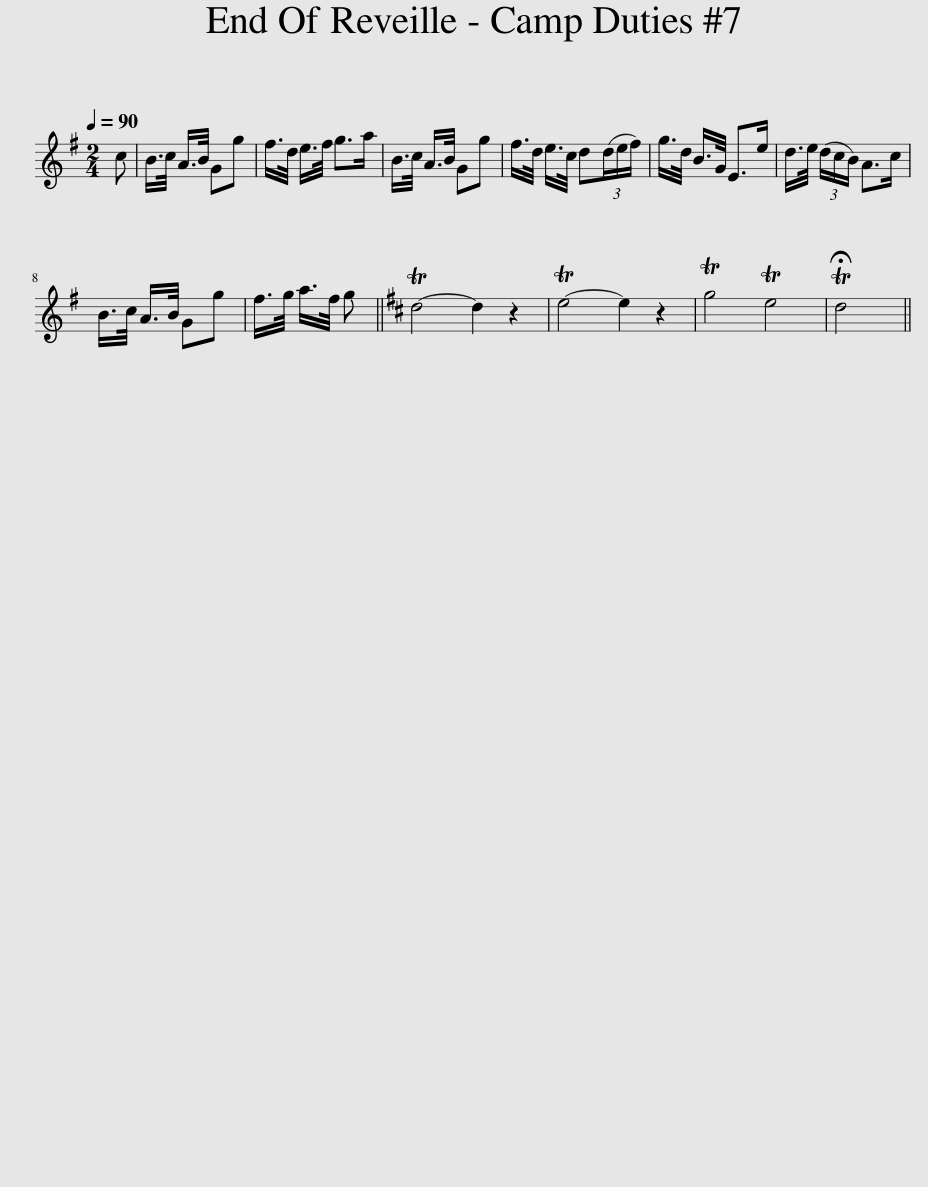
X:1
L:1/8
Q:1/4=90
M:2/4
I:linebreak $
K:none
V:1 treble transpose="20 "
V:1
[K:G] c | B/>c/ A/>B/ Gg | f/>d/ e/>f/ g>a | B/>c/ A/>B/ Gg | f/>d/ e/>c/ d(3(d/e/f/) | %5
 g/>d/ B/>G/ E>e | d/>e/ (3(d/c/B/) A>c |$ B/>c/ A/>B/ Gg | f/>g/ a/>f/ g ||[K:D] Td4- d2 z2 | %10
 Te4- e2 z2 | Tg4 Te4 | !fermata!Td4 || %13
